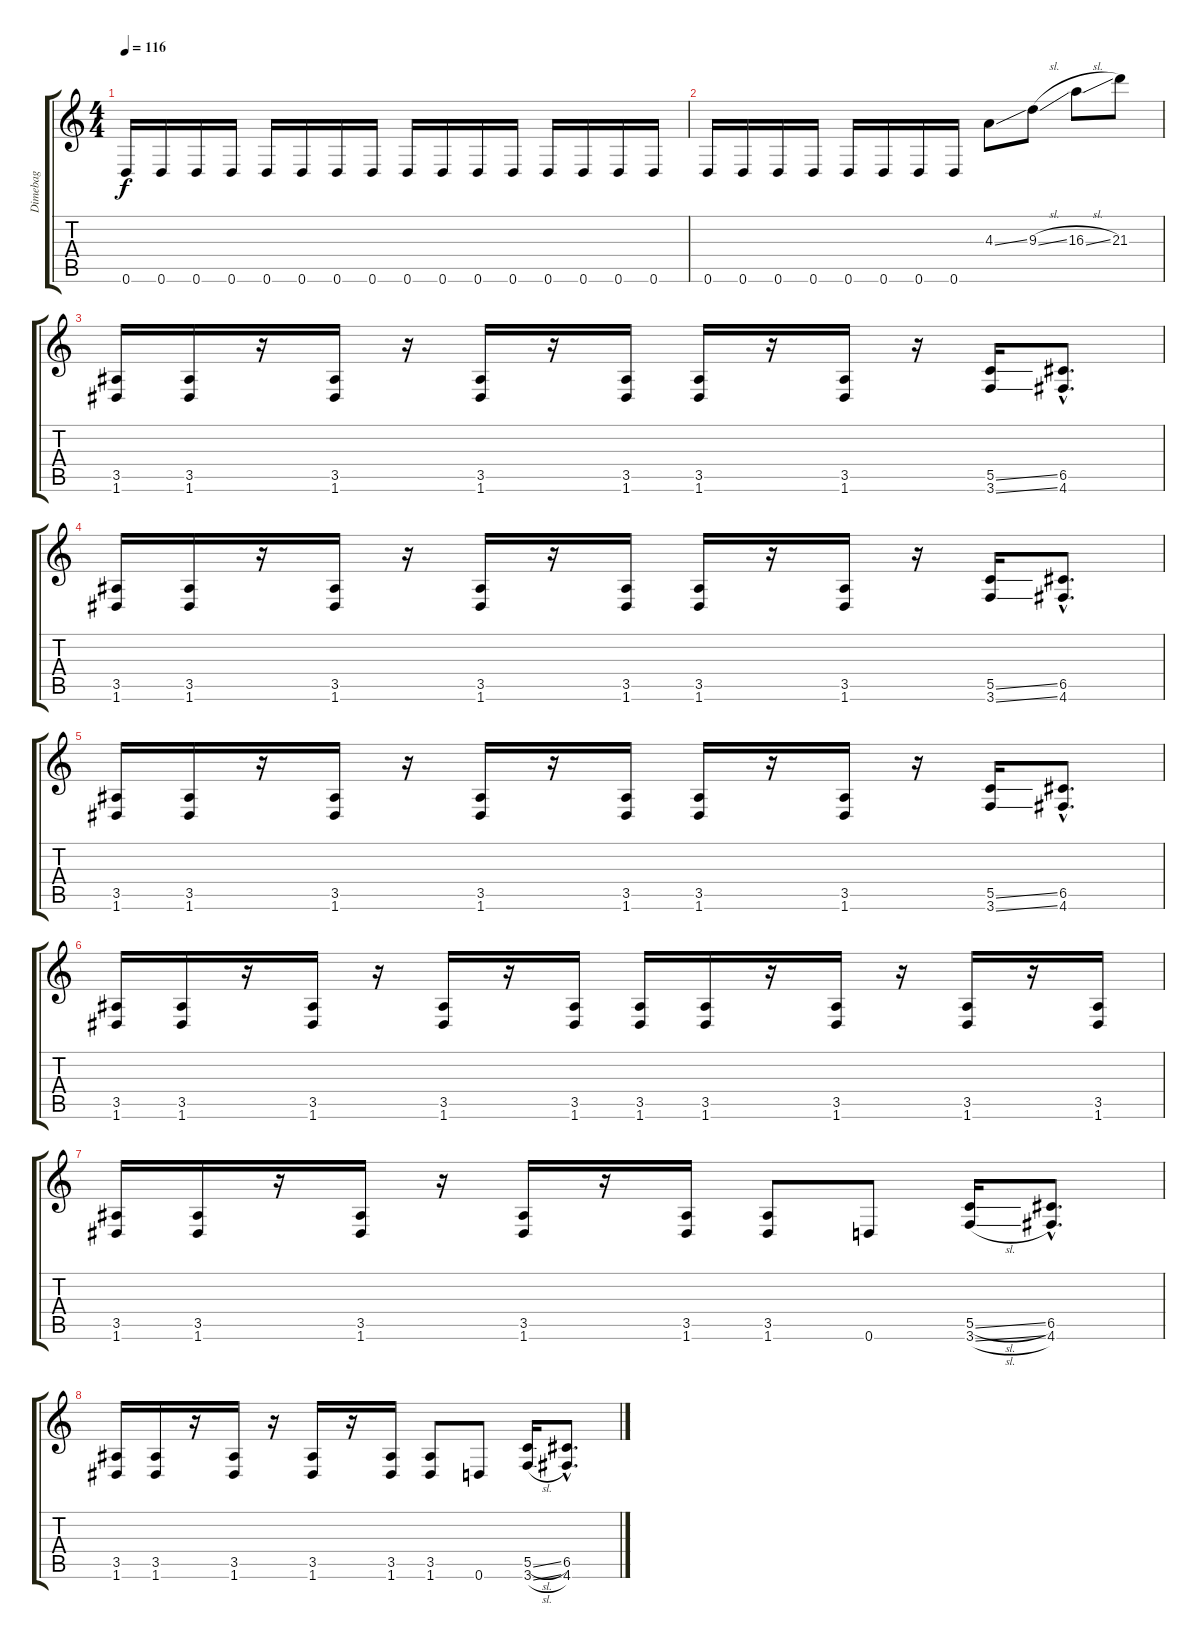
\track ("Dimebag" "Dimebag") {instrument distortionguitar}
\staff {score tabs}
\tuning (D4 A3 F3 C3 G2 D2) {hide}
\ts (4 4)
\tempo 116
\clef g2
\ks c
0.6.16{dy f} 0.6.16 0.6.16 0.6.16 0.6.16 0.6.16 0.6.16 0.6.16 0.6.16 0.6.16 0.6.16 0.6.16 0.6.16 0.6.16 0.6.16 0.6.16 |
0.6.16 0.6.16 0.6.16 0.6.16 0.6.16 0.6.16 0.6.16 0.6.16 4.3{ss}.8 9.3{sl}.8 16.3{sl}.8 21.3.8 |
(3.5 1.6).16 (3.5 1.6).16 r.16 (3.5 1.6).16 r.16 (3.5 1.6).16 r.16 (3.5 1.6).16 (3.5 1.6).16 r.16 (3.5 1.6).16 r.16 (5.5{ss} 3.6{ss}).16 (6.5{hac} 4.6{hac}).8{d} |
(3.5 1.6).16 (3.5 1.6).16 r.16 (3.5 1.6).16 r.16 (3.5 1.6).16 r.16 (3.5 1.6).16 (3.5 1.6).16 r.16 (3.5 1.6).16 r.16 (5.5{ss} 3.6{ss}).16 (6.5{hac} 4.6{hac}).8{d} |
(3.5 1.6).16 (3.5 1.6).16 r.16 (3.5 1.6).16 r.16 (3.5 1.6).16 r.16 (3.5 1.6).16 (3.5 1.6).16 r.16 (3.5 1.6).16 r.16 (5.5{ss} 3.6{ss}).16 (6.5{hac} 4.6{hac}).8{d} |
(3.5 1.6).16 (3.5 1.6).16 r.16 (3.5 1.6).16 r.16 (3.5 1.6).16 r.16 (3.5 1.6).16 (3.5 1.6).16 (3.5 1.6).16 r.16 (3.5 1.6).16 r.16 (3.5 1.6).16 r.16 (3.5 1.6).16 |
(3.5 1.6).16 (3.5 1.6).16 r.16 (3.5 1.6).16 r.16 (3.5 1.6).16 r.16 (3.5 1.6).16 (3.5 1.6).8 0.6.8 (5.5{sl} 3.6{sl}).16 (6.5{hac} 4.6{hac}).8{d} |
(3.5 1.6).16 (3.5 1.6).16 r.16 (3.5 1.6).16 r.16 (3.5 1.6).16 r.16 (3.5 1.6).16 (3.5 1.6).8 0.6.8 (5.5{sl} 3.6{sl}).16 (6.5{hac} 4.6{hac}).8{d}
